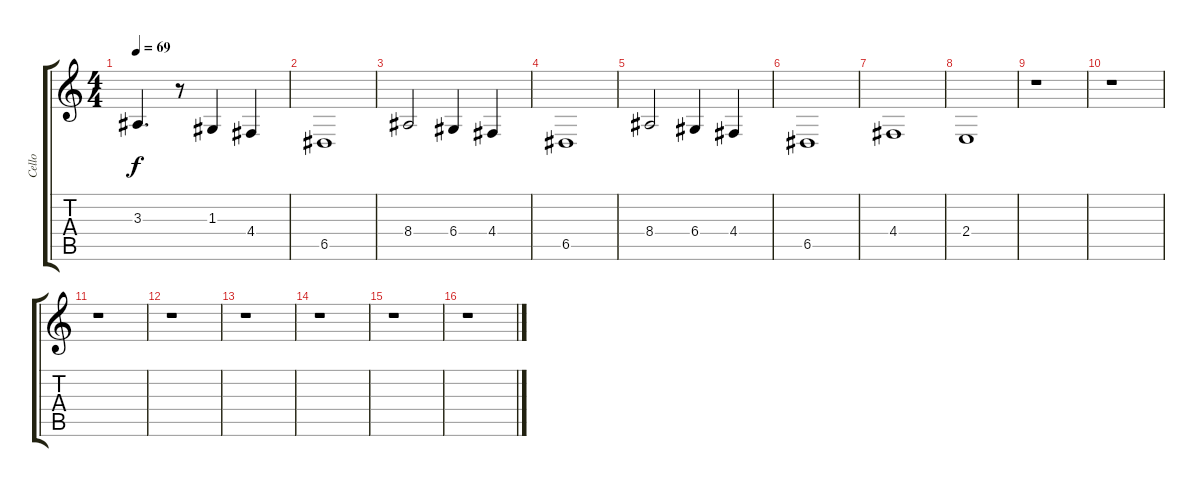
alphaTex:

\track ("Cello" "Cello") {instrument cello}
\staff {score tabs}
\tuning (E4 B3 G3 D3 A2 E2) {hide}
\ts (4 4)
\tempo 69
\clef g2
\ks c
3.3.4{d dy f} r.8 1.3.4 4.4.4 |
6.5.1 |
8.4.2 6.4.4 4.4.4 |
6.5.1 |
8.4.2 6.4.4 4.4.4 |
6.5.1 |
4.4.1 |
2.4.1 |
r.1 |
r.1 |
r.1 |
r.1 |
r.1 |
r.1 |
r.1 |
r.1
